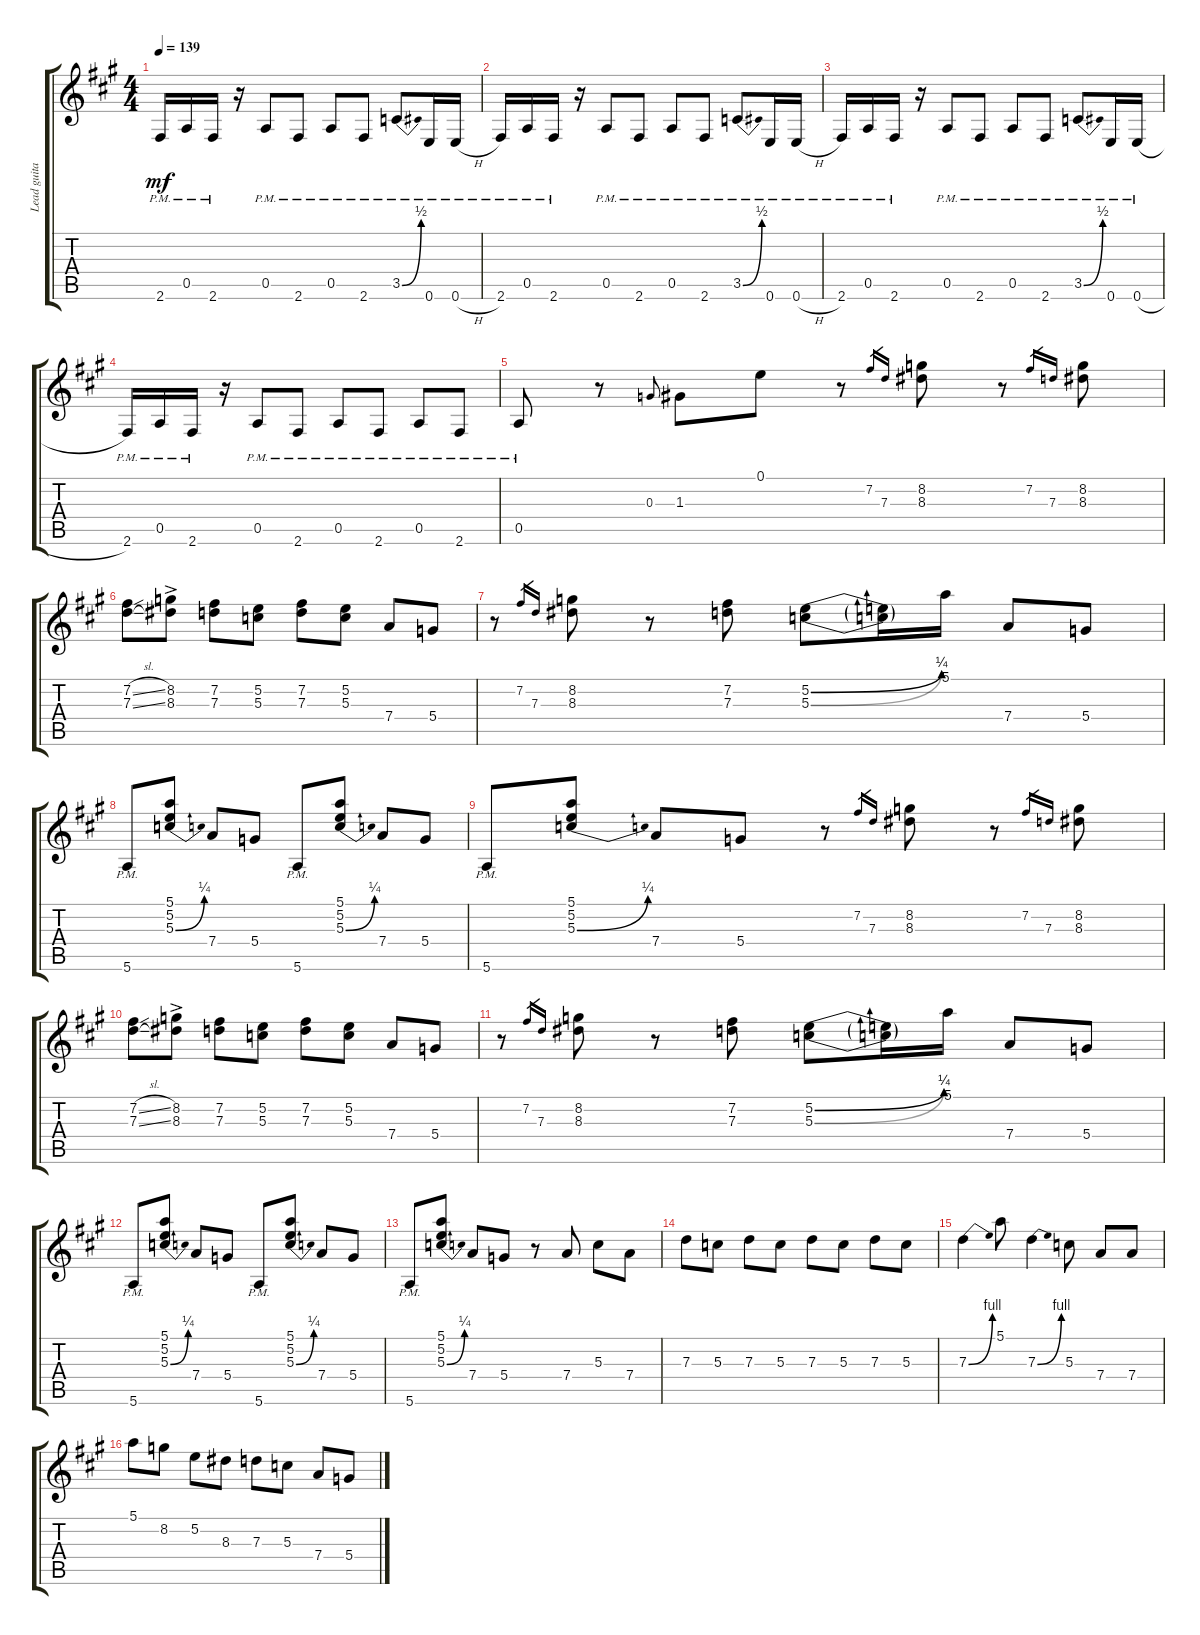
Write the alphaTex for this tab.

\track ("Lead guitar" "Lead guita") {instrument electricguitarclean}
\staff {score tabs}
\tuning (E4 B3 G3 D3 A2 E2) {hide}
\ts (4 4)
\tempo 139
\clef g2
\ks a
2.6{pm}.16{dy mf} 0.5{pm}.16 2.6{pm}.16 r.16 0.5{pm}.8 2.6{pm}.8 0.5{pm}.8 2.6{pm}.8 3.5{be (bend 0 0 60 2) pm}.8 0.6{pm}.16 0.6{h pm}.16 |
2.6{pm}.16 0.5{pm}.16 2.6{pm}.16 r.16 0.5{pm}.8 2.6{pm}.8 0.5{pm}.8 2.6{pm}.8 3.5{be (bend 0 0 60 2) pm}.8 0.6{pm}.16 0.6{h pm}.16 |
2.6{pm}.16 0.5{pm}.16 2.6{pm}.16 r.16 0.5{pm}.8 2.6{pm}.8 0.5{pm}.8 2.6{pm}.8 3.5{be (bend 0 0 60 2) pm}.8 0.6{pm}.16 0.6{h pm}.16 |
2.6{pm}.16 0.5{pm}.16 2.6{pm}.16 r.16 0.5{pm}.8 2.6{pm}.8 0.5{pm}.8 2.6{pm}.8 0.5{pm}.8 2.6{pm}.8 |
0.5{pm}.8 r.8 0.3.8{gr onbeat} 1.3.8 0.1.8 r.8 7.2.16{gr} 7.3.16{gr} (8.2 8.3).8 r.8 7.2.16{gr} 7.3.16{gr} (8.2 8.3).8 |
\section ("" "")
(7.2{sl} 7.3{sl}).8 (8.2{ac} 8.3).8 (7.2 7.3).8 (5.2 5.3).8 (7.2 7.3).8 (5.2 5.3).8 7.4.8 5.4.8 |
r.8 7.2.16{gr} 7.3.16{gr} (8.2 8.3).8 r.8 (7.2 7.3).8 (5.2{be (bend 0 0 60 1)} 5.3{be (bend 0 0 60 1)}).8 (5.2{t} 5.3{t}).16 5.1.16 7.4.8 5.4.8 |
5.6{pm}.8 (5.1 5.2 5.3{be (bend 0 0 60 1)}).8 7.4.8 5.4.8 5.6{pm}.8 (5.1 5.2 5.3{be (bend 0 0 60 1)}).8 7.4.8 5.4.8 |
5.6{pm}.8 (5.1 5.2 5.3{be (bend 0 0 60 1)}).8 7.4.8 5.4.8 r.8 7.2.16{gr} 7.3.16{gr} (8.2 8.3).8 r.8 7.2.16{gr} 7.3.16{gr} (8.2 8.3).8 |
(7.2{sl} 7.3{sl}).8 (8.2{ac} 8.3).8 (7.2 7.3).8 (5.2 5.3).8 (7.2 7.3).8 (5.2 5.3).8 7.4.8 5.4.8 |
r.8 7.2.16{gr} 7.3.16{gr} (8.2 8.3).8 r.8 (7.2 7.3).8 (5.2{be (bend 0 0 60 1)} 5.3{be (bend 0 0 60 1)}).8 (5.2{t} 5.3{t}).16 5.1.16 7.4.8 5.4.8 |
5.6{pm}.8 (5.1 5.2 5.3{be (bend 0 0 60 1)}).8 7.4.8 5.4.8 5.6{pm}.8 (5.1 5.2 5.3{be (bend 0 0 60 1)}).8 7.4.8 5.4.8 |
5.6{pm}.8 (5.1 5.2 5.3{be (bend 0 0 60 1)}).8 7.4.8 5.4.8 r.8 7.4.8 5.3.8 7.4.8 |
7.3.8 5.3.8 7.3.8 5.3.8 7.3.8 5.3.8 7.3.8 5.3.8 |
7.3{be (bend 0 0 60 4)}.4 5.1.8 7.3{be (bend 0 0 60 4)}.4 5.3.8 7.4.8 7.4.8 |
5.1.8 8.2.8 5.2.8 8.3.8 7.3.8 5.3.8 7.4.8 5.4.8
